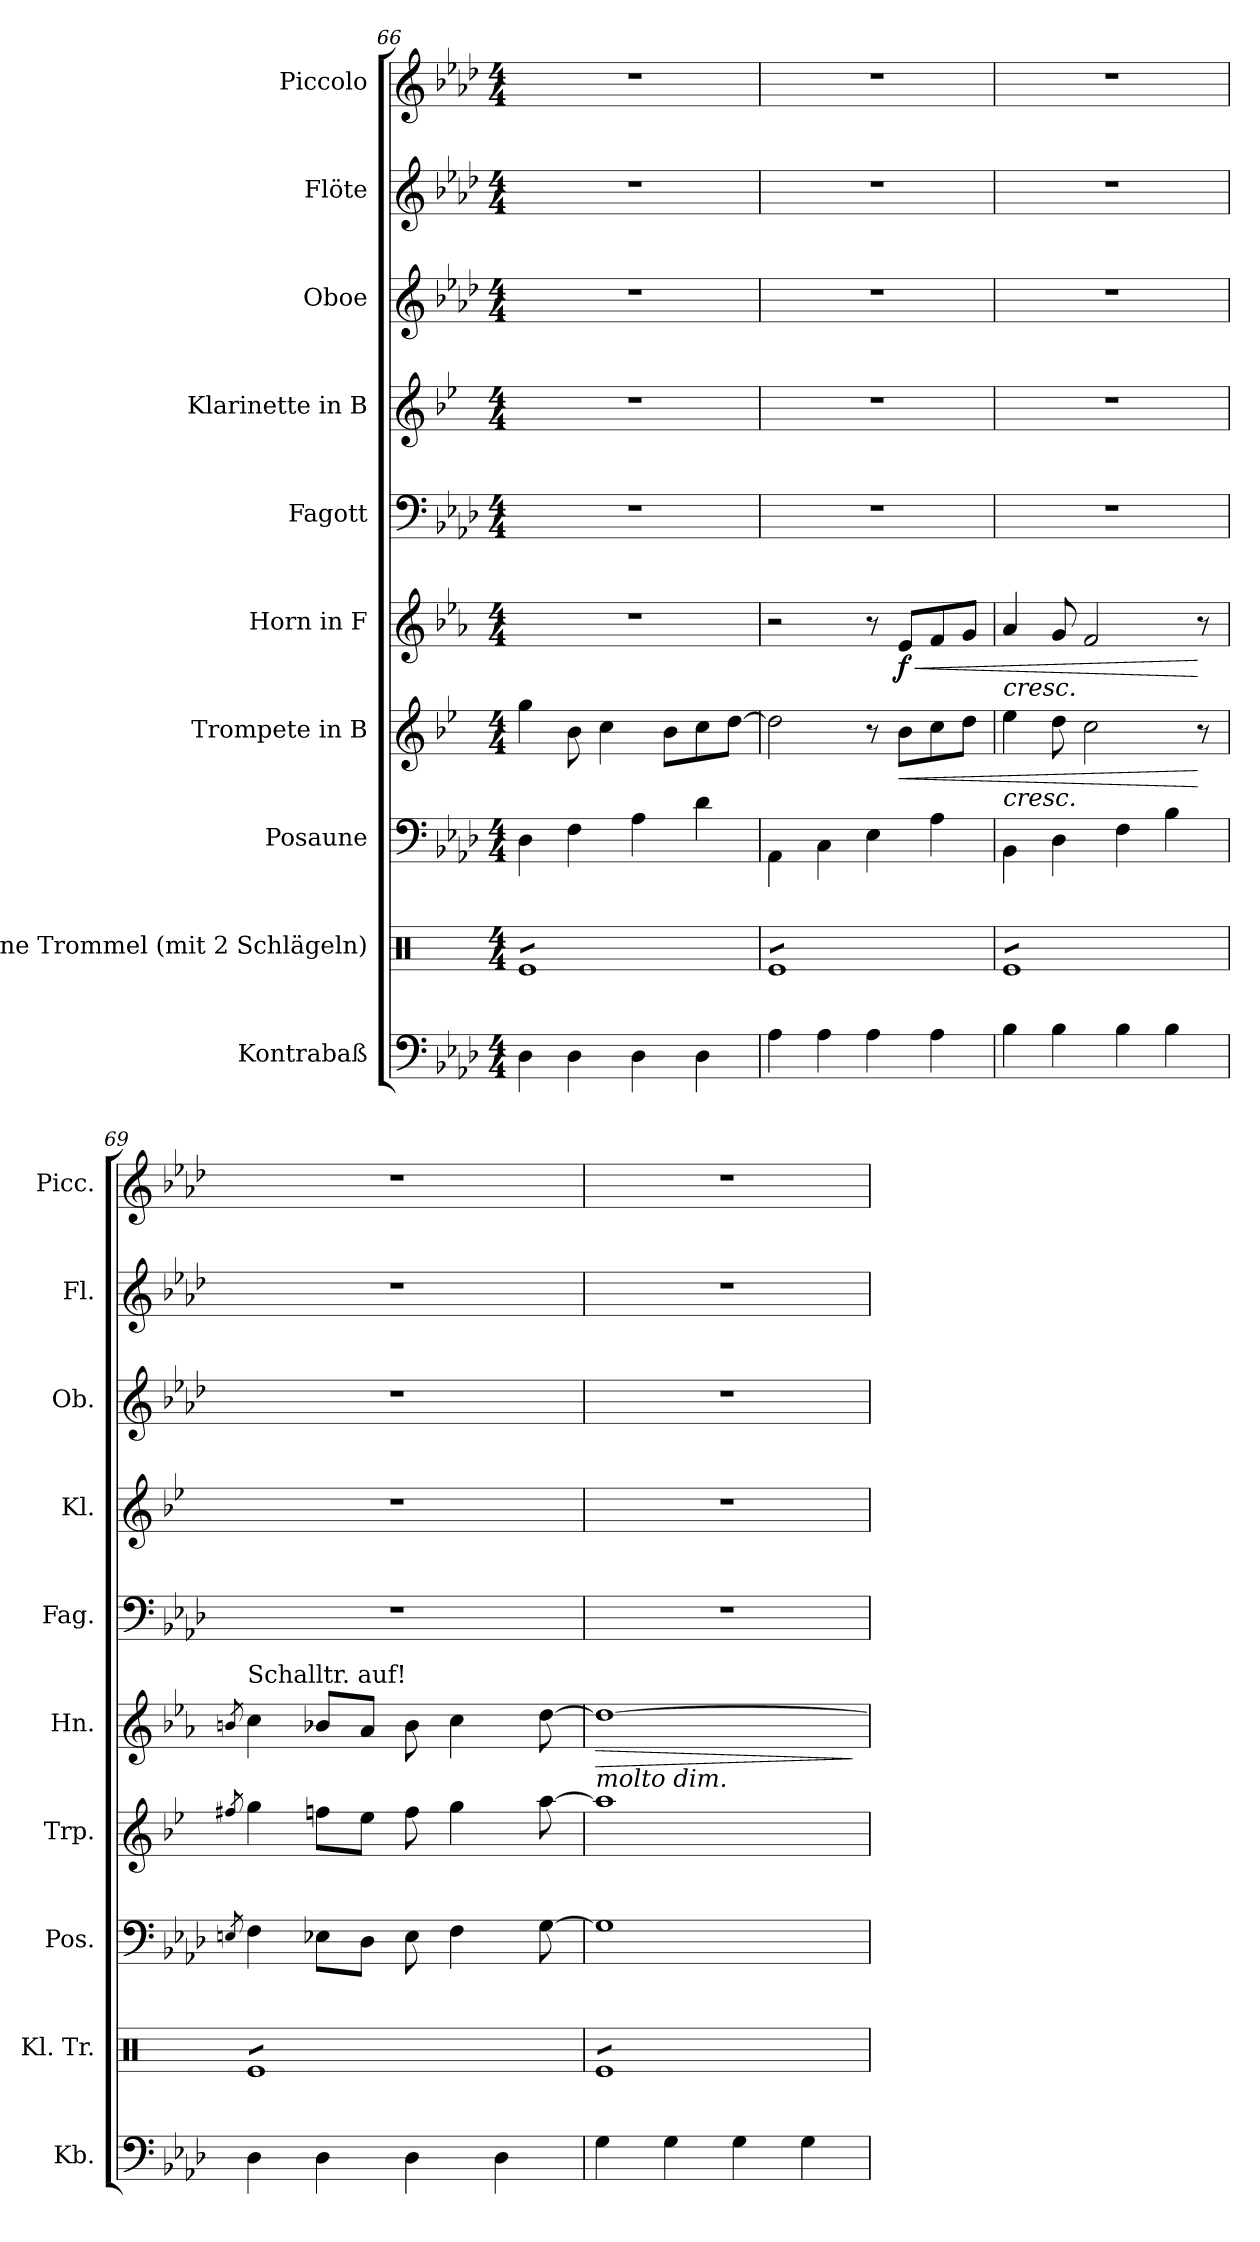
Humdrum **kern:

**kern	**kern	**kern	**kern	**dynam	**kern	**dynam	**kern	**kern	**kern	**kern	**kern
*part10	*part9	*part8	*part7	*part7	*part6	*part6	*part5	*part4	*part3	*part2	*part1
*staff10	*staff9	*staff8	*staff7	*staff7	*staff6	*staff6	*staff5	*staff4	*staff3	*staff2	*staff1
*I"Kontrabaß	*I"Kleine Trommel (mit 2 Schlägeln)	*I"Posaune	*I"Trompete in B	*	*I"Horn in F	*	*I"Fagott	*I"Klarinette in B	*I"Oboe	*I"Flöte	*I"Piccolo
*I'Kb.	*I'Kl. Tr.	*I'Pos.	*I'Trp.	*	*I'Hn.	*	*I'Fag.	*I'Kl.	*I'Ob.	*I'Fl.	*I'Picc.
*clefF4	*clefX	*clefF4	*clefG2	*	*clefG2	*	*clefF4	*clefG2	*clefG2	*clefG2	*clefG2
*ITrd7c12	*	*	*ITrd1c2	*	*ITrd4c7	*	*	*ITrd1c2	*	*	*ITrd-7c-12
*k[b-e-a-d-]	*k[]	*k[b-e-a-d-]	*k[b-e-a-d-]	*	*k[b-e-a-d-]	*	*k[b-e-a-d-]	*k[b-e-a-d-]	*k[b-e-a-d-]	*k[b-e-a-d-]	*k[b-e-a-d-]
*A-:	*C:	*A-:	*A-:	*	*A-:	*	*A-:	*A-:	*A-:	*A-:	*A-:
*M4/4	*M4/4	*M4/4	*M4/4	*	*M4/4	*	*M4/4	*M4/4	*M4/4	*M4/4	*M4/4
=66	=66	=66	=66	=66	=66	=66	=66	=66	=66	=66	=66
*	*tremolo	*	*	*	*	*	*	*	*	*	*
4DD-i\	8ReiL	4D-i\	4ffi\	.	1r	.	1r	1r	1r	1r	1r
.	8Rei	.	.	.	.	.	.	.	.	.	.
4DD-i\	8Rei	4Fi\	8a-i\	.	.	.	.	.	.	.	.
.	8Rei	.	4b-i\	.	.	.	.	.	.	.	.
4DD-i\	8Rei	4A-i\	.	.	.	.	.	.	.	.	.
.	8Rei	.	8a-i\L	.	.	.	.	.	.	.	.
4DD-i\	8Rei	4d-i\	8b-i\	.	.	.	.	.	.	.	.
.	8ReiJ	.	[8cci\J	.	.	.	.	.	.	.	.
=67	=67	=67	=67	=67	=67	=67	=67	=67	=67	=67	=67
4AA-i\	8ReiL	4AA-i\	2cci\]	.	2r	.	1r	1r	1r	1r	1r
.	8Rei	.	.	.	.	.	.	.	.	.	.
4AA-i\	8Rei	4Ci\	.	.	.	.	.	.	.	.	.
.	8Rei	.	.	.	.	.	.	.	.	.	.
4AA-i\	8Rei	4E-i\	8r	.	8r	.	.	.	.	.	.
!	!	!	!	!LO:HP:b	!	!LO:HP:b	!	!	!	!	!
.	8Rei	.	8a-i\L	<	8A-i/L	< f	.	.	.	.	.
4AA-i\	8Rei	4A-i\	8b-i\	.	8B-i/	.	.	.	.	.	.
.	8ReiJ	.	8cci\J	.	8ci/J	.	.	.	.	.	.
!!LO:PB:g=z
=68	=68	=68	=68	=68	=68	=68	=68	=68	=68	=68	=68
!	!	!	!	!	!LO:TX:b:i:t=cresc.	!	!	!	!	!	!
!	!	!	!LO:TX:b:i:t=cresc.	!	!	!	!	!	!	!	!
4BB-i\	8ReiL	4BB-i\	4dd-i\	.	4d-i/	.	1r	1r	1r	1r	1r
.	8Rei	.	.	.	.	.	.	.	.	.	.
4BB-i\	8Rei	4D-i\	8cci\	.	8ci/	.	.	.	.	.	.
.	8Rei	.	2b-i\	.	2B-i/	.	.	.	.	.	.
4BB-i\	8Rei	4Fi\	.	.	.	.	.	.	.	.	.
.	8Rei	.	.	.	.	.	.	.	.	.	.
4BB-i\	8Rei	4B-i\	.	.	.	.	.	.	.	.	.
.	8ReiJ	.	8r	[	8r	[	.	.	.	.	.
=69	=69	=69	=69	=69	=69	=69	=69	=69	=69	=69	=69
.	.	8qEni/	8qeeni/	.	8qeni/	.	.	.	.	.	.
!	!	!	!	!	!LO:TX:a:t=Schalltr. auf!	!	!	!	!	!	!
4DD-i\	8ReiL	4Fi\	4ffi\	.	4fi\	.	1r	1r	1r	1r	1r
.	8Rei	.	.	.	.	.	.	.	.	.	.
4DD-i\	8Rei	8E-Xi\L	8ee-Xi\L	.	8e-Xi/L	.	.	.	.	.	.
.	8Rei	8D-i\J	8dd-i\J	.	8d-i/J	.	.	.	.	.	.
4DD-i\	8Rei	8E-i\	8ee-i\	.	8e-i\	.	.	.	.	.	.
.	8Rei	4Fi\	4ffi\	.	4fi\	.	.	.	.	.	.
4DD-i\	8Rei	.	.	.	.	.	.	.	.	.	.
.	8ReiJ	[8Gi\	[8ggi\	.	[8gi\	.	.	.	.	.	.
=70	=70	=70	=70	=70	=70	=70	=70	=70	=70	=70	=70
!	!	!	!	!	!LO:TX:b:i:t=molto dim.	!	!	!	!	!	!
!	!	!	!	!	!	!LO:HP:b	!	!	!	!	!
4GGi\	8ReiL	1Gi]	1ggi]	.	1gi_	>	1r	1r	1r	1r	1r
.	8Rei	.	.	.	.	.	.	.	.	.	.
4GGi\	8Rei	.	.	.	.	.	.	.	.	.	.
.	8Rei	.	.	.	.	.	.	.	.	.	.
4GGi\	8Rei	.	.	.	.	.	.	.	.	.	.
.	8Rei	.	.	.	.	.	.	.	.	.	.
4GGi\	8Rei	.	.	.	.	.	.	.	.	.	.
.	8ReiJ	.	.	.	.	.	.	.	.	.	.
*	*Xtremolo	*	*	*	*	*	*	*	*	*	*
.	.	.	.	.	.	]	.	.	.	.	.
=	=	=	=	=	=	=	=	=	=	=	=
*-	*-	*-	*-	*-	*-	*-	*-	*-	*-	*-	*-
